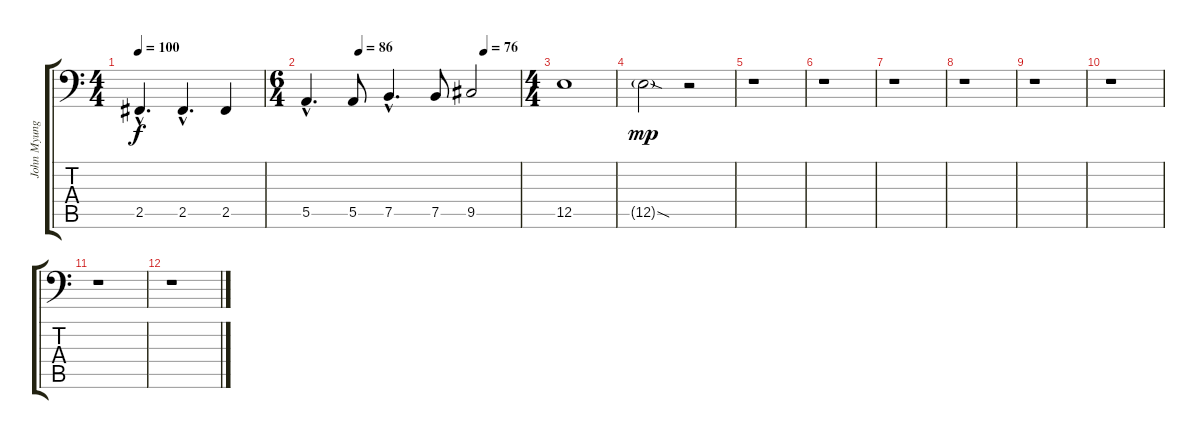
\track ("John Myung" "John Myung") {instrument electricbassfinger}
\staff {score tabs}
\tuning (C3 G2 D2 A1 E1 B0) {hide}
\ts (4 4)
\tempo 100
\clef f4
\ks c
2.5{hac}.4{d dy f} 2.5{hac}.4{d} 2.5.4 |
\ts (6 4)
\tempo (86 0.25)
\tempo (76 0.8333333333333334)
5.5{hac}.4{d} 5.5.8 7.5{hac}.4{d} 7.5.8 9.5.2 |
\ts (4 4)
12.5.1 |
12.5{sod g}.2{dy mp} r.2 |
r.1 |
r.1 |
r.1 |
r.1 |
r.1 |
r.1 |
r.1 |
r.1
